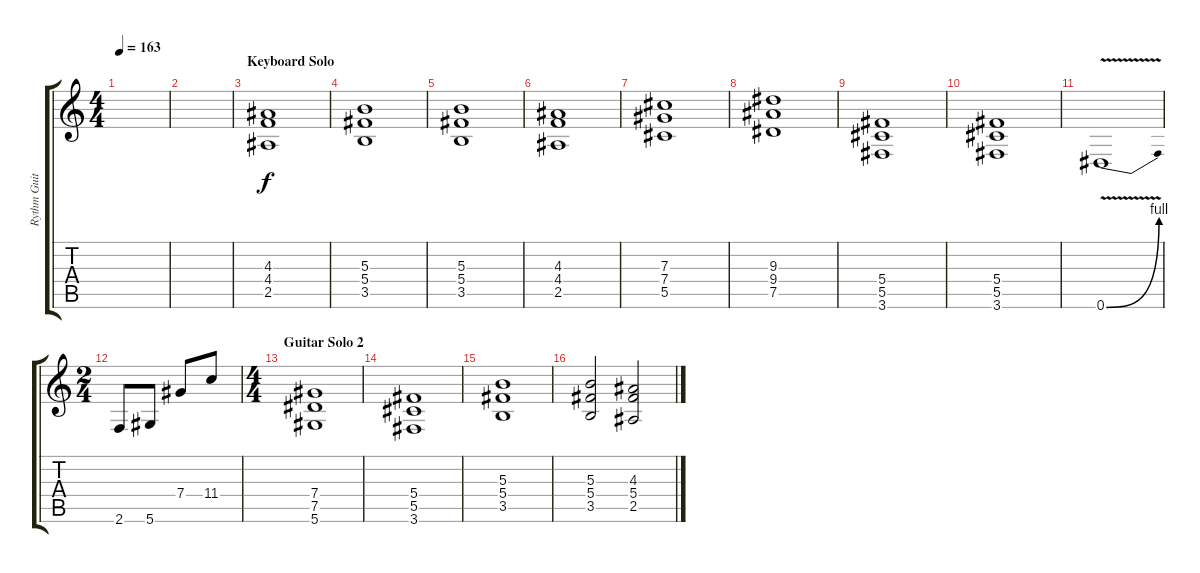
\track ("Rythm Guitar" "Rythm Guit") {instrument distortionguitar}
\staff {score tabs}
\tuning (Eb4 Bb3 Gb3 Db3 Ab2 Eb2) {hide}
\ts (4 4)
\tempo 163
\clef g2
\ks c
|
|
\section ("" "Keyboard Solo")
(4.3 4.4 2.5).1 |
(5.3 5.4 3.5).1 |
(5.3 5.4 3.5).1 |
(4.3 4.4 2.5).1 |
(7.3 7.4 5.5).1 |
(9.3 9.4 7.5).1 |
(5.4 5.5 3.6).1 |
(5.4 5.5 3.6).1 |
0.6{be (bend 0 0 60 4) v}.1{volume 16 balance 16 instrument lead1square} |
\ts (2 4)
2.6.8{volume 13 balance 6 instrument distortionguitar} 5.6.8 7.4.8 11.4.8 |
\ts (4 4)
\section ("" "Guitar Solo 2")
(7.4 7.5 5.6).1 |
(5.4 5.5 3.6).1 |
(5.3 5.4 3.5).1 |
(5.3 5.4 3.5).2 (4.3 5.4 2.5).2
